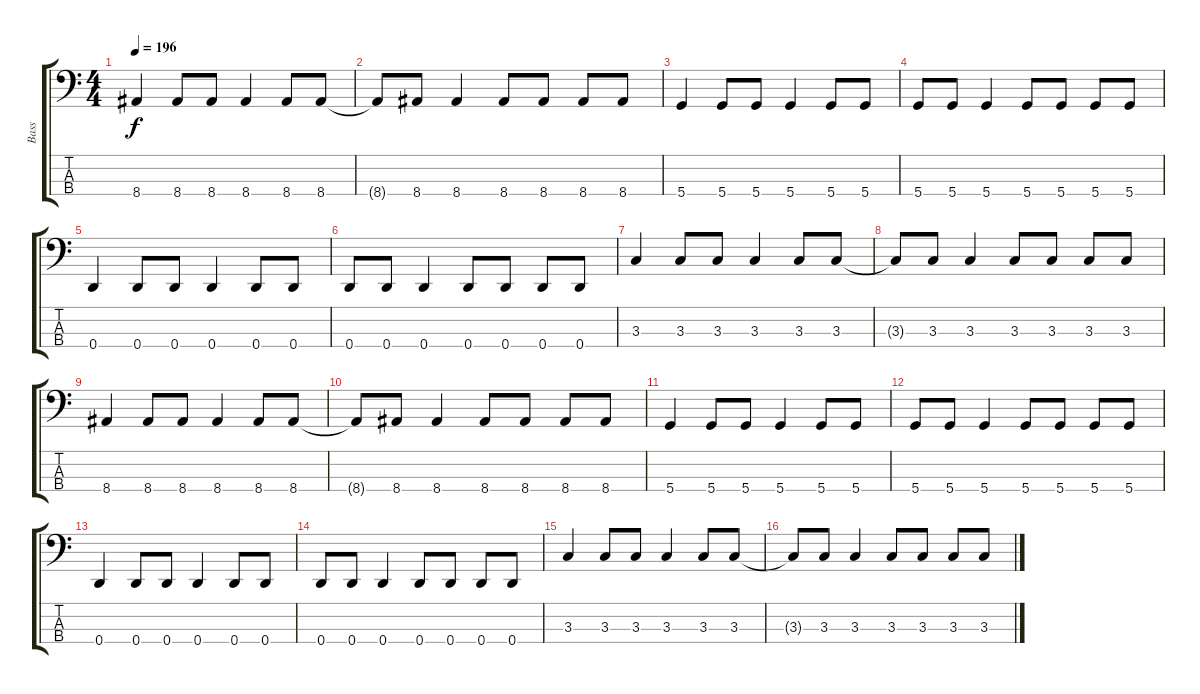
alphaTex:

\track ("Bass" "Bass") {instrument electricbassfinger}
\staff {score tabs}
\tuning (G2 D2 A1 D1) {hide}
\ts (4 4)
\tempo 196
\clef f4
\ks c
8.4.4{dy f} 8.4.8 8.4.8 8.4.4 8.4.8 8.4.8 |
8.4{t}.8 8.4.8 8.4.4 8.4.8 8.4.8 8.4.8 8.4.8 |
5.4.4 5.4.8 5.4.8 5.4.4 5.4.8 5.4.8 |
5.4.8 5.4.8 5.4.4 5.4.8 5.4.8 5.4.8 5.4.8 |
0.4.4 0.4.8 0.4.8 0.4.4 0.4.8 0.4.8 |
0.4.8 0.4.8 0.4.4 0.4.8 0.4.8 0.4.8 0.4.8 |
3.3.4 3.3.8 3.3.8 3.3.4 3.3.8 3.3.8 |
3.3{t}.8 3.3.8 3.3.4 3.3.8 3.3.8 3.3.8 3.3.8 |
8.4.4 8.4.8 8.4.8 8.4.4 8.4.8 8.4.8 |
8.4{t}.8 8.4.8 8.4.4 8.4.8 8.4.8 8.4.8 8.4.8 |
5.4.4 5.4.8 5.4.8 5.4.4 5.4.8 5.4.8 |
5.4.8 5.4.8 5.4.4 5.4.8 5.4.8 5.4.8 5.4.8 |
0.4.4 0.4.8 0.4.8 0.4.4 0.4.8 0.4.8 |
0.4.8 0.4.8 0.4.4 0.4.8 0.4.8 0.4.8 0.4.8 |
3.3.4 3.3.8 3.3.8 3.3.4 3.3.8 3.3.8 |
3.3{t}.8 3.3.8 3.3.4 3.3.8 3.3.8 3.3.8 3.3.8
